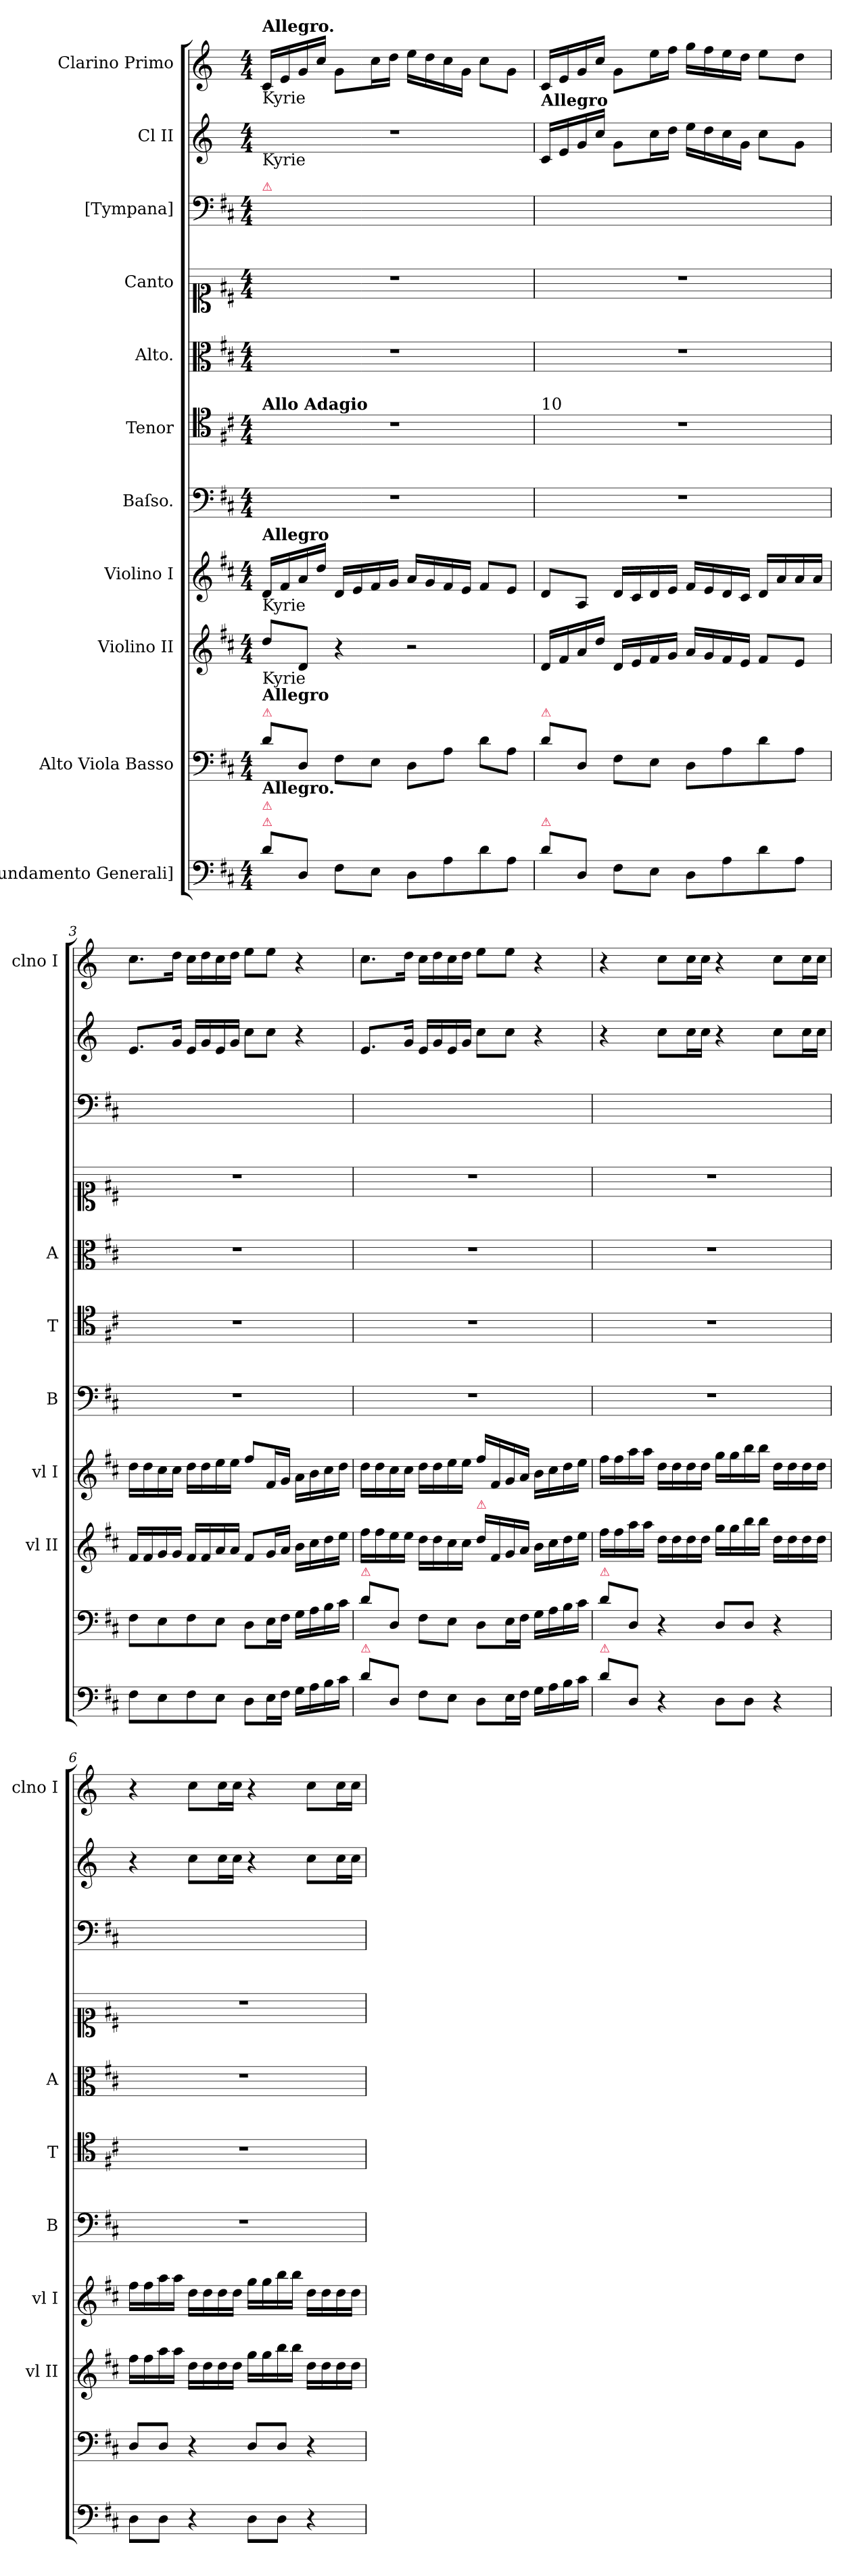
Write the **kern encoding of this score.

**kern	**kern	**kern	**kern	**dynam	**kern	**kern	**kern	**kern	**kern	**kern	**kern
*part11	*part10	*part9	*part8	*part8	*part7	*part6	*part5	*part4	*part3	*part2	*part1
*staff11	*staff10	*staff9	*staff8	*staff8	*staff7	*staff6	*staff5	*staff4	*staff3	*staff2	*staff1
*I"[Fundamento Generali]	*I"Alto Viola Basso	*I"Violino II	*I"Violino I	*	*I"Baſso.	*I"Tenor	*I"Alto.	*I"Canto	*I"[Tympana]	*I"Cl II	*I"Clarino Primo
*	*	*I'vl II	*I'vl I	*	*I'B	*I'T	*I'A	*	*	*	*I'clno I
*clefF4	*clefF4	*clefG2	*clefG2	*	*clefF4	*clefC4	*clefC3	*clefC1	*clefF4	*clefG2	*clefG2
*	*	*	*	*	*	*	*	*	*	*ITrd-1c-2	*ITrd-1c-2
*k[f#c#]	*k[f#c#]	*k[f#c#]	*k[f#c#]	*	*k[f#c#]	*k[f#c#]	*k[f#c#]	*k[f#c#]	*k[f#c#]	*k[f#c#]	*k[f#c#]
*M4/4	*M4/4	*M4/4	*M4/4	*	*M4/4	*M4/4	*M4/4	*M4/4	*M4/4	*M4/4	*M4/4
=1	=1	=1	=1	=1	=1	=1	=1	=1	=1	=1	=1
!	!	!	!	!	!	!	!	!	!	!	!LO:TX:a:B:t=Allegro.
!	!	!	!	!	!	!	!	!	!	!	!LO:TX:b:t=Kyrie
!	!	!	!	!	!	!	!	!	!	!LO:TX:b:t=Kyrie	!
!	!	!	!	!	!	!	!	!	!LO:TX:a:color=crimson:t=⚠	!	!
!	!	!	!	!	!	!LO:TX:a:B:t=Allo Adagio	!	!	!	!	!
!	!	!	!LO:TX:b:t=Kyrie	!	!	!	!	!	!	!	!
!	!	!	!LO:TX:a:B:t=Allegro	!	!	!	!	!	!	!	!
!	!	!LO:TX:b:t=Kyrie	!	!	!	!	!	!	!	!	!
!	!LO:TX:a:color=crimson:t=⚠	!	!	!	!	!	!	!	!	!	!
!	!LO:TX:a:B:t=Allegro	!	!	!	!	!	!	!	!	!	!
!LO:TX:a:color=crimson:t=⚠	!	!	!	!	!	!	!	!	!	!	!
!LO:TX:a:color=crimson:t=⚠	!	!	!	!	!	!	!	!	!	!	!
!LO:TX:a:B:t=Allegro.	!	!	!	!	!	!	!	!	!	!	!
8d\L	8d\L	8dd\L	16d/LL	.	1r	1r	1r	1r	1ryy	1r	16d/LL
.	.	.	16f#/	.	.	.	.	.	.	.	16f#/
8D/J	8D/J	8d/J	16a/	.	.	.	.	.	.	.	16a/
.	.	.	16dd/JJ	.	.	.	.	.	.	.	16dd/JJ
8F#\L	8F#\L	4r	16d/LL	.	.	.	.	.	.	.	8a\L
.	.	.	16e/	.	.	.	.	.	.	.	.
8E\J	8E\J	.	16f#/	.	.	.	.	.	.	.	16dd\L
.	.	.	16g/JJ	.	.	.	.	.	.	.	16ee\JJ
8D\L	8D\L	2r	16a/LL	.	.	.	.	.	.	.	16ff#\LL
.	.	.	16g/	.	.	.	.	.	.	.	16ee\
8A\	8A\J	.	16f#/	.	.	.	.	.	.	.	16dd\
.	.	.	16e/JJ	.	.	.	.	.	.	.	16a\JJ
8d\	8d\L	.	8f#/L	.	.	.	.	.	.	.	8dd\L
8A\J	8A\J	.	8e/J	.	.	.	.	.	.	.	8a\J
=2	=2	=2	=2	=2	=2	=2	=2	=2	=2	=2	=2
!	!	!	!	!	!	!	!	!	!	!LO:TX:a:B:t=Allegro	!
!	!	!	!	!	!	!LO:TX:a:t=10	!	!	!	!	!
!	!LO:TX:a:color=crimson:t=⚠	!	!	!	!	!	!	!	!	!	!
!LO:TX:a:color=crimson:t=⚠	!	!	!	!	!	!	!	!	!	!	!
8d\L	8d\L	16d/LL	8d/L	.	1r	1r	1r	1r	1ryy	16d/LL	16d/LL
.	.	16f#/	.	.	.	.	.	.	.	16f#/	16f#/
8D/J	8D/J	16a/	8A/J	.	.	.	.	.	.	16a/	16a/
.	.	16dd/JJ	.	.	.	.	.	.	.	16dd/JJ	16dd/JJ
8F#\L	8F#\L	16d/LL	16d/LL	.	.	.	.	.	.	8a\L	8a\L
.	.	16e/	16c#/	.	.	.	.	.	.	.	.
8E\J	8E\J	16f#/	16d/	.	.	.	.	.	.	16dd\L	16ff#\L
.	.	16g/JJ	16e/JJ	.	.	.	.	.	.	16ee\JJ	16gg\JJ
8D\L	8D\L	16a/LL	16f#/LL	.	.	.	.	.	.	16ff#\LL	16aa\LL
.	.	16g/	16e/	.	.	.	.	.	.	16ee\	16gg\
8A\	8A\	16f#/	16d/	.	.	.	.	.	.	16dd\	16ff#\
.	.	16e/JJ	16c#/JJ	.	.	.	.	.	.	16a\JJ	16ee\JJ
8d\	8d\	8f#/L	16d/LL	.	.	.	.	.	.	8dd\L	8ff#\L
.	.	.	16a/	.	.	.	.	.	.	.	.
8A\J	8A\J	8e/J	16a/	.	.	.	.	.	.	8a\J	8ee\J
.	.	.	16a/JJ	.	.	.	.	.	.	.	.
=3	=3	=3	=3	=3	=3	=3	=3	=3	=3	=3	=3
8F#\L	8F#\L	16f#/LL	16dd\LL	.	1r	1r	1r	1r	1ryy	8.f#/L	8.dd\L
.	.	16f#/	16dd\	.	.	.	.	.	.	.	.
8E\	8E\	16g/	16cc#\	.	.	.	.	.	.	.	.
.	.	16g/JJ	16cc#\JJ	.	.	.	.	.	.	16a/Jk	16ee\Jk
8F#\	8F#\	16f#/LL	16dd\LL	.	.	.	.	.	.	16f#/LL	16dd\LL
.	.	16f#/	16dd\	.	.	.	.	.	.	16a/	16ee\
8E\J	8E\J	16a/	16ee\	.	.	.	.	.	.	16f#/	16dd\
.	.	16a/JJ	16ee\JJ	.	.	.	.	.	.	16a/JJ	16ee\JJ
8D\L	8D\L	8f#/L	8ff#\L	.	.	.	.	.	.	8dd\L	8ff#\L
16E\L	16E\L	16g/L	16f#/L	.	.	.	.	.	.	8dd\J	8ff#\J
16F#\JJ	16F#\JJ	16a/JJ	16g/JJ	.	.	.	.	.	.	.	.
16G\LL	16G\LL	16b\LL	16a\LL	.	.	.	.	.	.	4r	4r
16A\	16A\	16cc#\	16b\	.	.	.	.	.	.	.	.
16B\	16B\	16dd\	16cc#\	.	.	.	.	.	.	.	.
16c#\JJ	16c#\JJ	16ee\JJ	16dd\JJ	.	.	.	.	.	.	.	.
=4	=4	=4	=4	=4	=4	=4	=4	=4	=4	=4	=4
!	!LO:TX:a:color=crimson:t=⚠	!	!	!	!	!	!	!	!	!	!
!LO:TX:a:color=crimson:t=⚠	!	!	!	!	!	!	!	!	!	!	!
8d\L	8d\L	16ff#\LL	16dd\LL	.	1r	1r	1r	1r	1ryy	8.f#/L	8.dd\L
.	.	16ff#\	16dd\	.	.	.	.	.	.	.	.
8D/J	8D/J	16ee\	16cc#\	.	.	.	.	.	.	.	.
.	.	16ee\JJ	16cc#\JJ	.	.	.	.	.	.	16a/Jk	16ee\Jk
8F#\L	8F#\L	16dd\LL	16dd\LL	.	.	.	.	.	.	16f#/LL	16dd\LL
.	.	16dd\	16dd\	.	.	.	.	.	.	16a/	16ee\
8E\J	8E\J	16cc#\	16ee\	.	.	.	.	.	.	16f#/	16dd\
.	.	16cc#\JJ	16ee\JJ	.	.	.	.	.	.	16a/JJ	16ee\JJ
!	!	!LO:TX:a:color=crimson:t=⚠	!	!	!	!	!	!	!	!	!
8D\L	8D\L	16dd\LL	16ff#\LL	.	.	.	.	.	.	8dd\L	8ff#\L
.	.	16f#/	16f#/	.	.	.	.	.	.	.	.
16E\L	16E\L	16g/	16g/	.	.	.	.	.	.	8dd\J	8ff#\J
16F#\JJ	16F#\JJ	16a/JJ	16a/JJ	.	.	.	.	.	.	.	.
16G\LL	16G\LL	16b\LL	16b\LL	.	.	.	.	.	.	4r	4r
16A\	16A\	16cc#\	16cc#\	.	.	.	.	.	.	.	.
16B\	16B\	16dd\	16dd\	.	.	.	.	.	.	.	.
16c#\JJ	16c#\JJ	16ee\JJ	16ee\JJ	.	.	.	.	.	.	.	.
=5	=5	=5	=5	=5	=5	=5	=5	=5	=5	=5	=5
!	!LO:TX:a:color=crimson:t=⚠	!	!	!	!	!	!	!	!	!	!
!LO:TX:a:color=crimson:t=⚠	!	!	!	!	!	!	!	!	!	!	!
8d\L	8d\L	16ff#\LL	16ff#\LL	.	1r	1r	1r	1r	1ryy	4r	4r
.	.	16ff#\	16ff#\	.	.	.	.	.	.	.	.
8D/J	8D/J	16aa\	16aa\	.	.	.	.	.	.	.	.
.	.	16aa\JJ	16aa\JJ	.	.	.	.	.	.	.	.
4r	4r	16dd\LL	16dd\LL	.	.	.	.	.	.	8dd\L	8dd\L
.	.	16dd\	16dd\	.	.	.	.	.	.	.	.
.	.	16dd\	16dd\	.	.	.	.	.	.	16dd\L	16dd\L
.	.	16dd\JJ	16dd\JJ	.	.	.	.	.	.	16dd\JJ	16dd\JJ
8D\L	8D/L	16gg\LL	16gg\LL	.	.	.	.	.	.	4r	4r
.	.	16gg\	16gg\	.	.	.	.	.	.	.	.
8D\J	8D/J	16bb\	16bb\	.	.	.	.	.	.	.	.
.	.	16bb\JJ	16bb\JJ	.	.	.	.	.	.	.	.
4r	4r	16dd\LL	16dd\LL	.	.	.	.	.	.	8dd\L	8dd\L
.	.	16dd\	16dd\	.	.	.	.	.	.	.	.
.	.	16dd\	16dd\	.	.	.	.	.	.	16dd\L	16dd\L
.	.	16dd\JJ	16dd\JJ	.	.	.	.	.	.	16dd\JJ	16dd\JJ
=6	=6	=6	=6	=6	=6	=6	=6	=6	=6	=6	=6
!	!	!	!	!LO:DY:b	!	!	!	!	!	!	!
8D\L	8D/L	16ff#\LL	16ff#\LL	piano	1r	1r	1r	1r	1ryy	4r	4r
.	.	16ff#\	16ff#\	.	.	.	.	.	.	.	.
8D\J	8D/J	16aa\	16aa\	.	.	.	.	.	.	.	.
.	.	16aa\JJ	16aa\JJ	.	.	.	.	.	.	.	.
4r	4r	16dd\LL	16dd\LL	.	.	.	.	.	.	8dd\L	8dd\L
.	.	16dd\	16dd\	.	.	.	.	.	.	.	.
.	.	16dd\	16dd\	.	.	.	.	.	.	16dd\L	16dd\L
.	.	16dd\JJ	16dd\JJ	.	.	.	.	.	.	16dd\JJ	16dd\JJ
8D\L	8D/L	16gg\LL	16gg\LL	.	.	.	.	.	.	4r	4r
.	.	16gg\	16gg\	.	.	.	.	.	.	.	.
8D\J	8D/J	16bb\	16bb\	.	.	.	.	.	.	.	.
.	.	16bb\JJ	16bb\JJ	.	.	.	.	.	.	.	.
4r	4r	16dd\LL	16dd\LL	.	.	.	.	.	.	8dd\L	8dd\L
.	.	16dd\	16dd\	.	.	.	.	.	.	.	.
.	.	16dd\	16dd\	.	.	.	.	.	.	16dd\L	16dd\L
.	.	16dd\JJ	16dd\JJ	.	.	.	.	.	.	16dd\JJ	16dd\JJ
=	=	=	=	=	=	=	=	=	=	=	=
*-	*-	*-	*-	*-	*-	*-	*-	*-	*-	*-	*-
